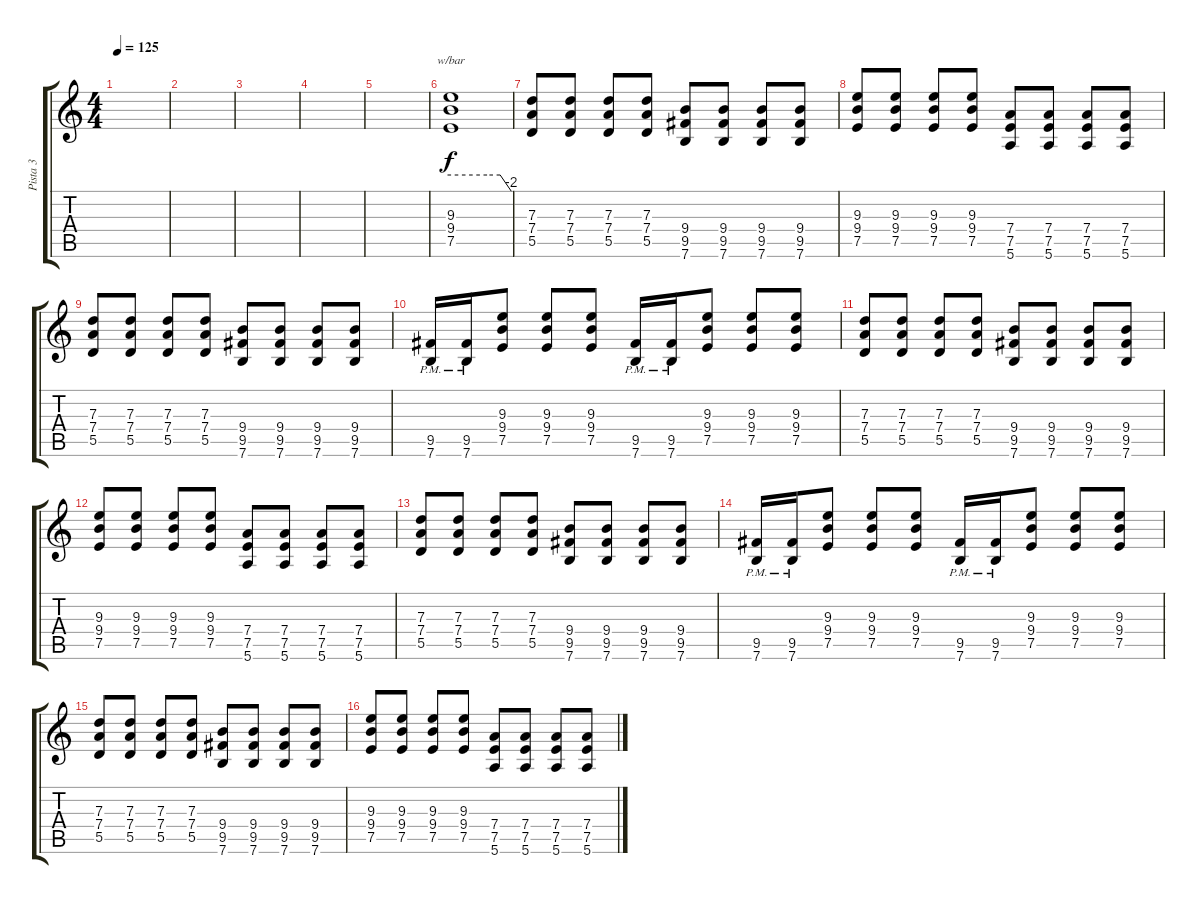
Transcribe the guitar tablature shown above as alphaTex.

\track ("Pista 3" "Pista 3") {instrument distortionguitar}
\staff {score tabs}
\tuning (E4 B3 G3 D3 A2 E2) {hide}
\ts (4 4)
\tempo 125
\clef g2
\ks c
|
|
|
|
|
(9.3 9.4 7.5).1{tbe (custom default 0 0 36 0 49 0 60 -8)} |
(7.3 7.4 5.5).8 (7.3 7.4 5.5).8 (7.3 7.4 5.5).8 (7.3 7.4 5.5).8 (9.4 9.5 7.6).8 (9.4 9.5 7.6).8 (9.4 9.5 7.6).8 (9.4 9.5 7.6).8 |
(9.3 9.4 7.5).8 (9.3 9.4 7.5).8 (9.3 9.4 7.5).8 (9.3 9.4 7.5).8 (7.4 7.5 5.6).8 (7.4 7.5 5.6).8 (7.4 7.5 5.6).8 (7.4 7.5 5.6).8 |
(7.3 7.4 5.5).8 (7.3 7.4 5.5).8 (7.3 7.4 5.5).8 (7.3 7.4 5.5).8 (9.4 9.5 7.6).8 (9.4 9.5 7.6).8 (9.4 9.5 7.6).8 (9.4 9.5 7.6).8 |
(9.5{pm} 7.6{pm}).16 (9.5{pm} 7.6{pm}).16 (9.3 9.4 7.5).8 (9.3 9.4 7.5).8 (9.3 9.4 7.5).8 (9.5{pm} 7.6{pm}).16 (9.5{pm} 7.6{pm}).16 (9.3 9.4 7.5).8 (9.3 9.4 7.5).8 (9.3 9.4 7.5).8 |
(7.3 7.4 5.5).8 (7.3 7.4 5.5).8 (7.3 7.4 5.5).8 (7.3 7.4 5.5).8 (9.4 9.5 7.6).8 (9.4 9.5 7.6).8 (9.4 9.5 7.6).8 (9.4 9.5 7.6).8 |
(9.3 9.4 7.5).8 (9.3 9.4 7.5).8 (9.3 9.4 7.5).8 (9.3 9.4 7.5).8 (7.4 7.5 5.6).8 (7.4 7.5 5.6).8 (7.4 7.5 5.6).8 (7.4 7.5 5.6).8 |
(7.3 7.4 5.5).8 (7.3 7.4 5.5).8 (7.3 7.4 5.5).8 (7.3 7.4 5.5).8 (9.4 9.5 7.6).8 (9.4 9.5 7.6).8 (9.4 9.5 7.6).8 (9.4 9.5 7.6).8 |
(9.5{pm} 7.6{pm}).16 (9.5{pm} 7.6{pm}).16 (9.3 9.4 7.5).8 (9.3 9.4 7.5).8 (9.3 9.4 7.5).8 (9.5{pm} 7.6{pm}).16 (9.5{pm} 7.6{pm}).16 (9.3 9.4 7.5).8 (9.3 9.4 7.5).8 (9.3 9.4 7.5).8 |
(7.3 7.4 5.5).8 (7.3 7.4 5.5).8 (7.3 7.4 5.5).8 (7.3 7.4 5.5).8 (9.4 9.5 7.6).8 (9.4 9.5 7.6).8 (9.4 9.5 7.6).8 (9.4 9.5 7.6).8 |
(9.3 9.4 7.5).8 (9.3 9.4 7.5).8 (9.3 9.4 7.5).8 (9.3 9.4 7.5).8 (7.4 7.5 5.6).8 (7.4 7.5 5.6).8 (7.4 7.5 5.6).8 (7.4 7.5 5.6).8
